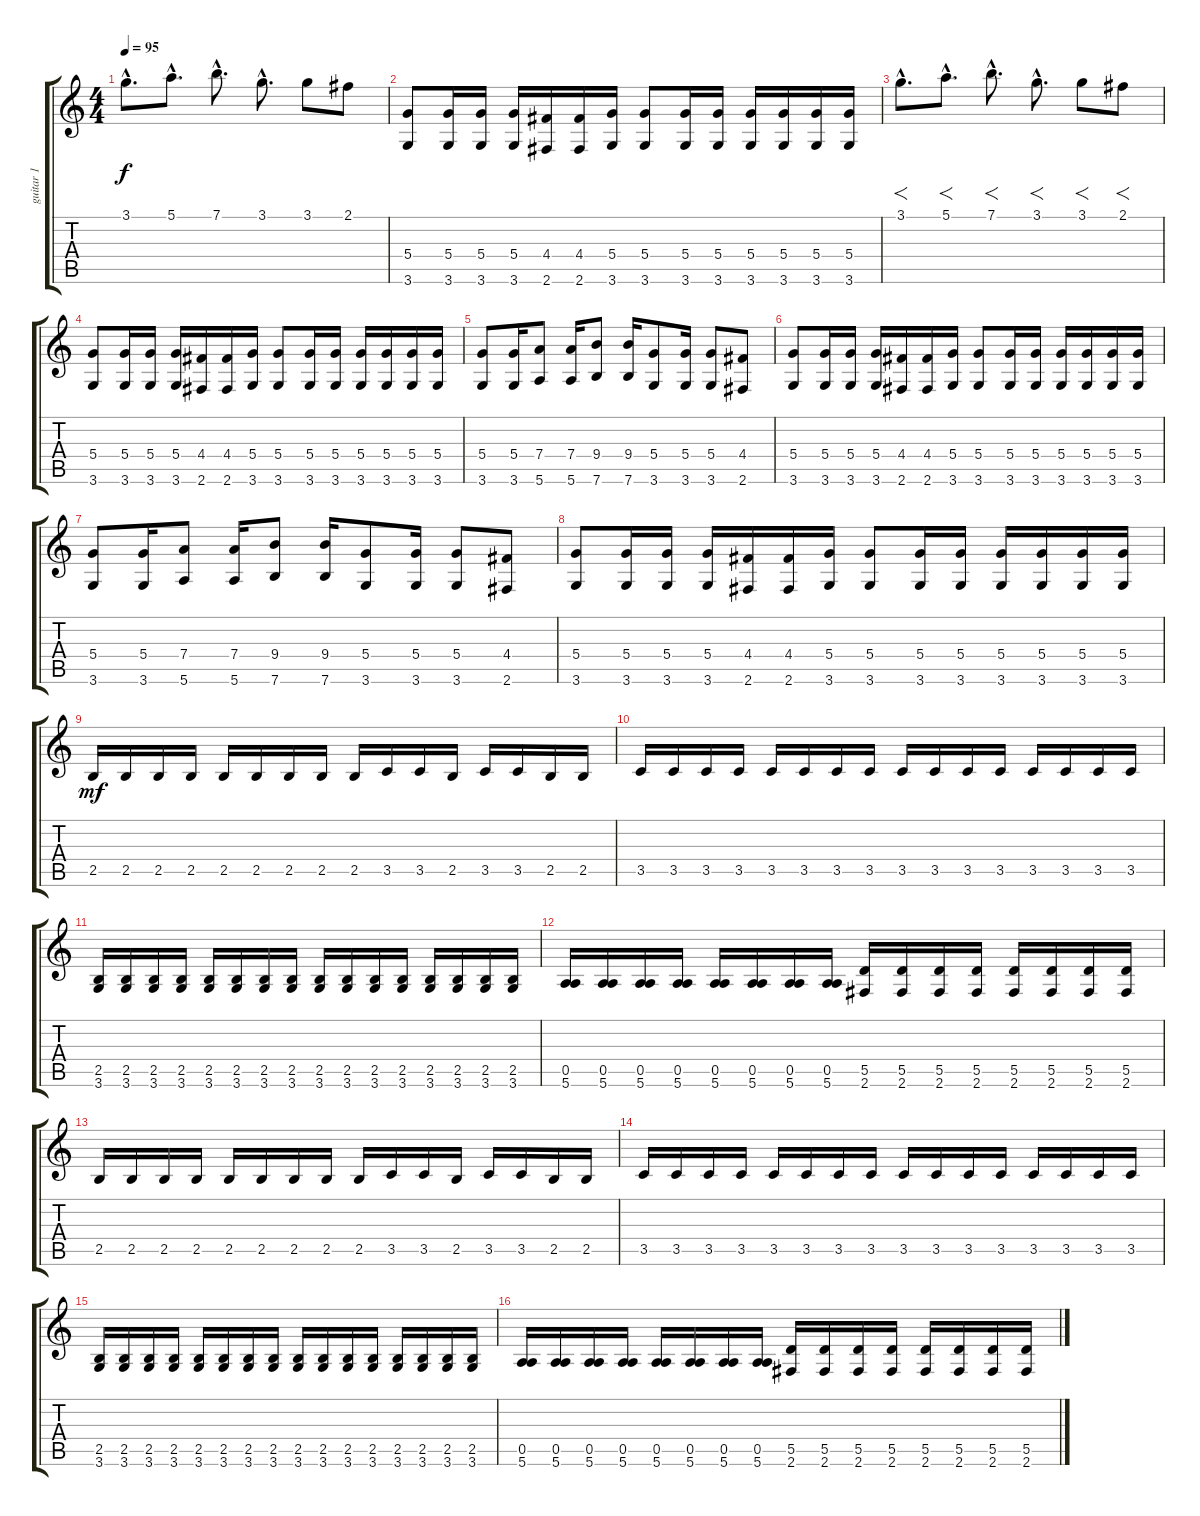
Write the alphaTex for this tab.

\track ("guitar 1" "guitar 1") {instrument overdrivenguitar}
\staff {score tabs}
\tuning (E4 B3 G3 D3 A2 E2) {hide}
\ts (4 4)
\tempo 95
\clef g2
\ks c
3.1{hac}.8{d dy f instrument acousticgrandpiano} 5.1{hac}.8{d} 7.1{hac}.8{d} 3.1{hac}.8{d} 3.1.8 2.1.8 |
(5.4 3.6).8{instrument overdrivenguitar} (5.4 3.6).16 (5.4 3.6).16 (5.4 3.6).16 (4.4 2.6).16 (4.4 2.6).16 (5.4 3.6).16 (5.4 3.6).8 (5.4 3.6).16 (5.4 3.6).16 (5.4 3.6).16 (5.4 3.6).16 (5.4 3.6).16 (5.4 3.6).16 |
3.1{hac}.8{f d instrument acousticgrandpiano} 5.1{hac}.8{f d} 7.1{hac}.8{f d} 3.1{hac}.8{f d} 3.1.8{f} 2.1.8{f} |
(5.4 3.6).8{instrument overdrivenguitar} (5.4 3.6).16 (5.4 3.6).16 (5.4 3.6).16 (4.4 2.6).16 (4.4 2.6).16 (5.4 3.6).16 (5.4 3.6).8 (5.4 3.6).16 (5.4 3.6).16 (5.4 3.6).16 (5.4 3.6).16 (5.4 3.6).16 (5.4 3.6).16 |
(5.4 3.6).8{instrument overdrivenguitar} (5.4 3.6).16 (7.4 5.6).8 (7.4 5.6).16 (9.4 7.6).8 (9.4 7.6).16 (5.4 3.6).8 (5.4 3.6).16 (5.4 3.6).8 (4.4 2.6).8 |
(5.4 3.6).8{instrument overdrivenguitar} (5.4 3.6).16 (5.4 3.6).16 (5.4 3.6).16 (4.4 2.6).16 (4.4 2.6).16 (5.4 3.6).16 (5.4 3.6).8 (5.4 3.6).16 (5.4 3.6).16 (5.4 3.6).16 (5.4 3.6).16 (5.4 3.6).16 (5.4 3.6).16 |
(5.4 3.6).8{instrument overdrivenguitar} (5.4 3.6).16 (7.4 5.6).8 (7.4 5.6).16 (9.4 7.6).8 (9.4 7.6).16 (5.4 3.6).8 (5.4 3.6).16 (5.4 3.6).8 (4.4 2.6).8 |
(5.4 3.6).8{instrument overdrivenguitar} (5.4 3.6).16 (5.4 3.6).16 (5.4 3.6).16 (4.4 2.6).16 (4.4 2.6).16 (5.4 3.6).16 (5.4 3.6).8 (5.4 3.6).16 (5.4 3.6).16 (5.4 3.6).16 (5.4 3.6).16 (5.4 3.6).16 (5.4 3.6).16 |
2.5.16{dy mf} 2.5.16 2.5.16 2.5.16 2.5.16 2.5.16 2.5.16 2.5.16 2.5.16 3.5.16 3.5.16 2.5.16 3.5.16 3.5.16 2.5.16 2.5.16 |
3.5.16 3.5.16 3.5.16 3.5.16 3.5.16 3.5.16 3.5.16 3.5.16 3.5.16 3.5.16 3.5.16 3.5.16 3.5.16 3.5.16 3.5.16 3.5.16 |
(2.5 3.6).16 (2.5 3.6).16 (2.5 3.6).16 (2.5 3.6).16 (2.5 3.6).16 (2.5 3.6).16 (2.5 3.6).16 (2.5 3.6).16 (2.5 3.6).16 (2.5 3.6).16 (2.5 3.6).16 (2.5 3.6).16 (2.5 3.6).16 (2.5 3.6).16 (2.5 3.6).16 (2.5 3.6).16 |
(0.5 5.6).16 (0.5 5.6).16 (0.5 5.6).16 (0.5 5.6).16 (0.5 5.6).16 (0.5 5.6).16 (0.5 5.6).16 (0.5 5.6).16 (5.5 2.6).16 (5.5 2.6).16 (5.5 2.6).16 (5.5 2.6).16 (5.5 2.6).16 (5.5 2.6).16 (5.5 2.6).16 (5.5 2.6).16 |
2.5.16 2.5.16 2.5.16 2.5.16 2.5.16 2.5.16 2.5.16 2.5.16 2.5.16 3.5.16 3.5.16 2.5.16 3.5.16 3.5.16 2.5.16 2.5.16 |
3.5.16 3.5.16 3.5.16 3.5.16 3.5.16 3.5.16 3.5.16 3.5.16 3.5.16 3.5.16 3.5.16 3.5.16 3.5.16 3.5.16 3.5.16 3.5.16 |
(2.5 3.6).16 (2.5 3.6).16 (2.5 3.6).16 (2.5 3.6).16 (2.5 3.6).16 (2.5 3.6).16 (2.5 3.6).16 (2.5 3.6).16 (2.5 3.6).16 (2.5 3.6).16 (2.5 3.6).16 (2.5 3.6).16 (2.5 3.6).16 (2.5 3.6).16 (2.5 3.6).16 (2.5 3.6).16 |
(0.5 5.6).16 (0.5 5.6).16 (0.5 5.6).16 (0.5 5.6).16 (0.5 5.6).16 (0.5 5.6).16 (0.5 5.6).16 (0.5 5.6).16 (5.5 2.6).16 (5.5 2.6).16 (5.5 2.6).16 (5.5 2.6).16 (5.5 2.6).16 (5.5 2.6).16 (5.5 2.6).16 (5.5 2.6).16
